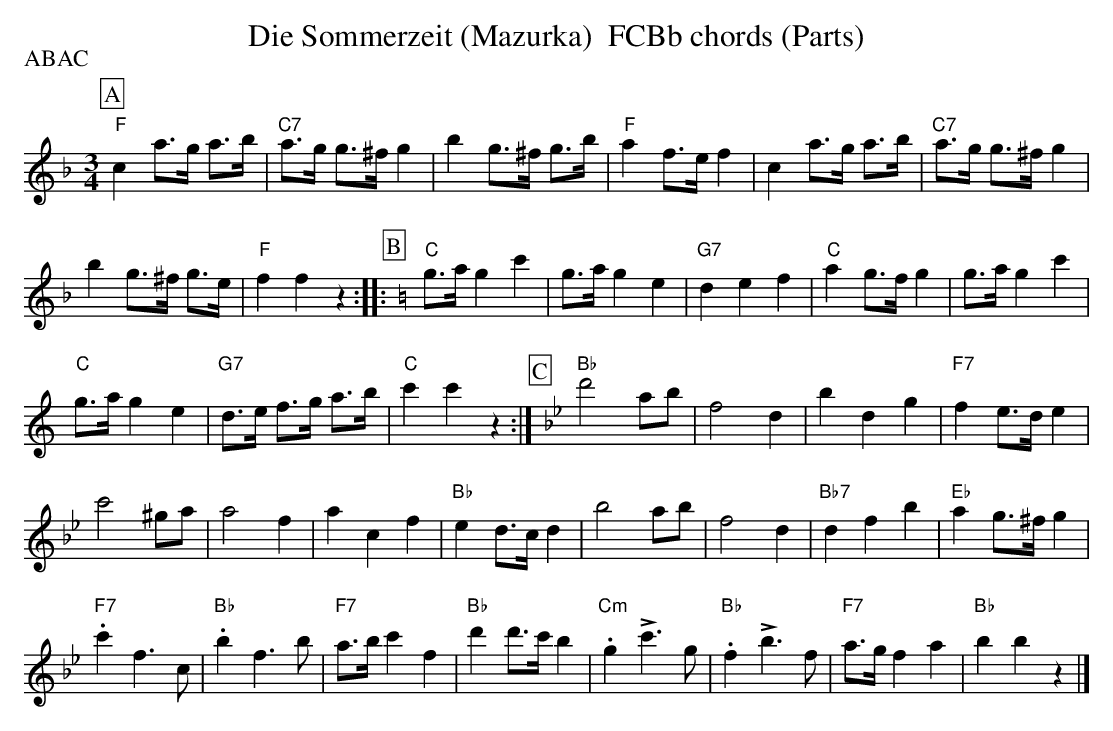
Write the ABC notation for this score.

X:1
T:Die Sommerzeit (Mazurka)  FCBb chords (Parts)
P:ABAC
M:3/4
L:1/8
K:F %%MIDI gchordon
[P:A] "F"c2a>g a>b | "C7"a>g g>^fg2 | b2g>^f g>b | "F"a2f>ef2 | c2a>g a>b | "C7"a>g g>^fg2 |
b2g>^f g>e | "F"f2f2z2 :: [P:B] [K:C] "C"g>ag2c'2 | g>ag2e2 |  "G7"d2e2f2 | "C"a2g>fg2 | g>ag2c'2 |
"C"g>ag2e2 | "G7"d>e  f>g a>b | "C"c'2c'2z2 :| [P:C] [K:Bb] "Bb"d'4ab | f4d2 | b2d2g2 | "F7"f2e>de2 |
c'4^ga | a4f2 | a2c2f2 | "Bb"e2d>cd2 | b4ab | f4d2 | "Bb7"d2f2b2 | "Eb"a2g>^fg2 |
"F7".c'2f3c | "Bb".b2f3b | "F7"a>bc'2f2 | "Bb"d'2d'>c'b2 | "Cm".g2+>+c'3g | "Bb".f2+>+b3f | "F7"a>gf2a2 | "Bb"b2b2z2 |]
